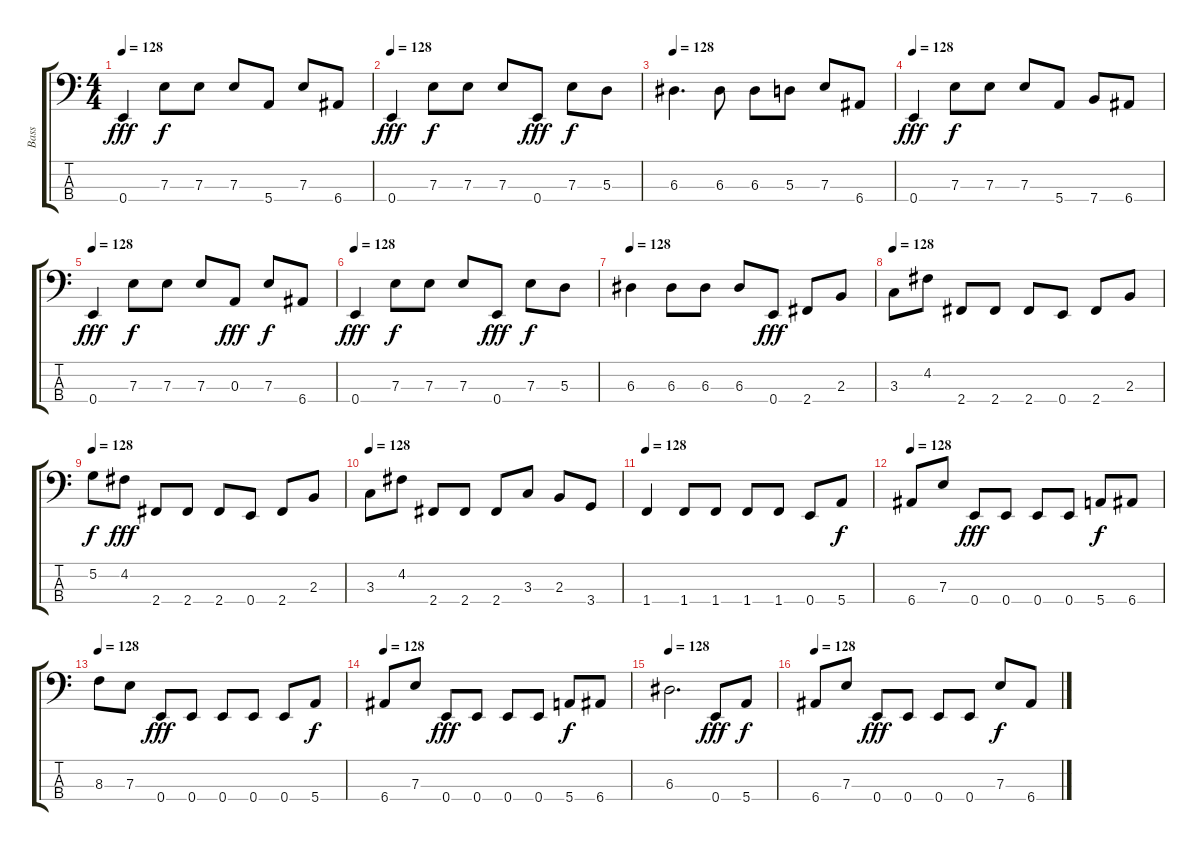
\track ("Bass" "Bass") {instrument electricbasspick}
\staff {score tabs}
\tuning (G2 D2 A1 E1) {hide}
\ts (4 4)
\tempo 128
\clef f4
\ks c
0.4.4{dy fff} 7.3.8{dy f} 7.3.8 7.3.8 5.4.8 7.3.8 6.4.8 |
\tempo 128
0.4.4{dy fff} 7.3.8{dy f} 7.3.8 7.3.8 0.4.8{dy fff} 7.3.8{dy f} 5.3.8 |
\tempo 128
6.3.4{d} 6.3.8 6.3.8 5.3.8 7.3.8 6.4.8 |
\tempo 128
0.4.4{dy fff} 7.3.8{dy f} 7.3.8 7.3.8 5.4.8 7.4.8 6.4.8 |
\tempo 128
0.4.4{dy fff} 7.3.8{dy f} 7.3.8 7.3.8 0.3.8{dy fff} 7.3.8{dy f} 6.4.8 |
\tempo 128
0.4.4{dy fff} 7.3.8{dy f} 7.3.8 7.3.8 0.4.8{dy fff} 7.3.8{dy f} 5.3.8 |
\tempo 128
6.3.4 6.3.8 6.3.8 6.3.8 0.4.8{dy fff} 2.4.8 2.3.8 |
\tempo 128
3.3.8 4.2.8 2.4.8 2.4.8 2.4.8 0.4.8 2.4.8 2.3.8 |
\tempo 128
5.2.8{dy f} 4.2.8{dy fff} 2.4.8 2.4.8 2.4.8 0.4.8 2.4.8 2.3.8 |
\tempo 128
3.3.8 4.2.8 2.4.8 2.4.8 2.4.8 3.3.8 2.3.8 3.4.8 |
\tempo 128
1.4.4 1.4.8 1.4.8 1.4.8 1.4.8 0.4.8 5.4.8{dy f} |
\tempo 128
6.4.8 7.3.8 0.4.8{dy fff} 0.4.8 0.4.8 0.4.8 5.4.8{dy f} 6.4.8 |
\tempo 128
8.3.8 7.3.8 0.4.8{dy fff} 0.4.8 0.4.8 0.4.8 0.4.8 5.4.8{dy f} |
\tempo 128
6.4.8 7.3.8 0.4.8{dy fff} 0.4.8 0.4.8 0.4.8 5.4.8{dy f} 6.4.8 |
\tempo 128
6.3.2{d} 0.4.8{dy fff} 5.4.8{dy f} |
\tempo 128
6.4.8 7.3.8 0.4.8{dy fff} 0.4.8 0.4.8 0.4.8 7.3.8{dy f} 6.4.8
